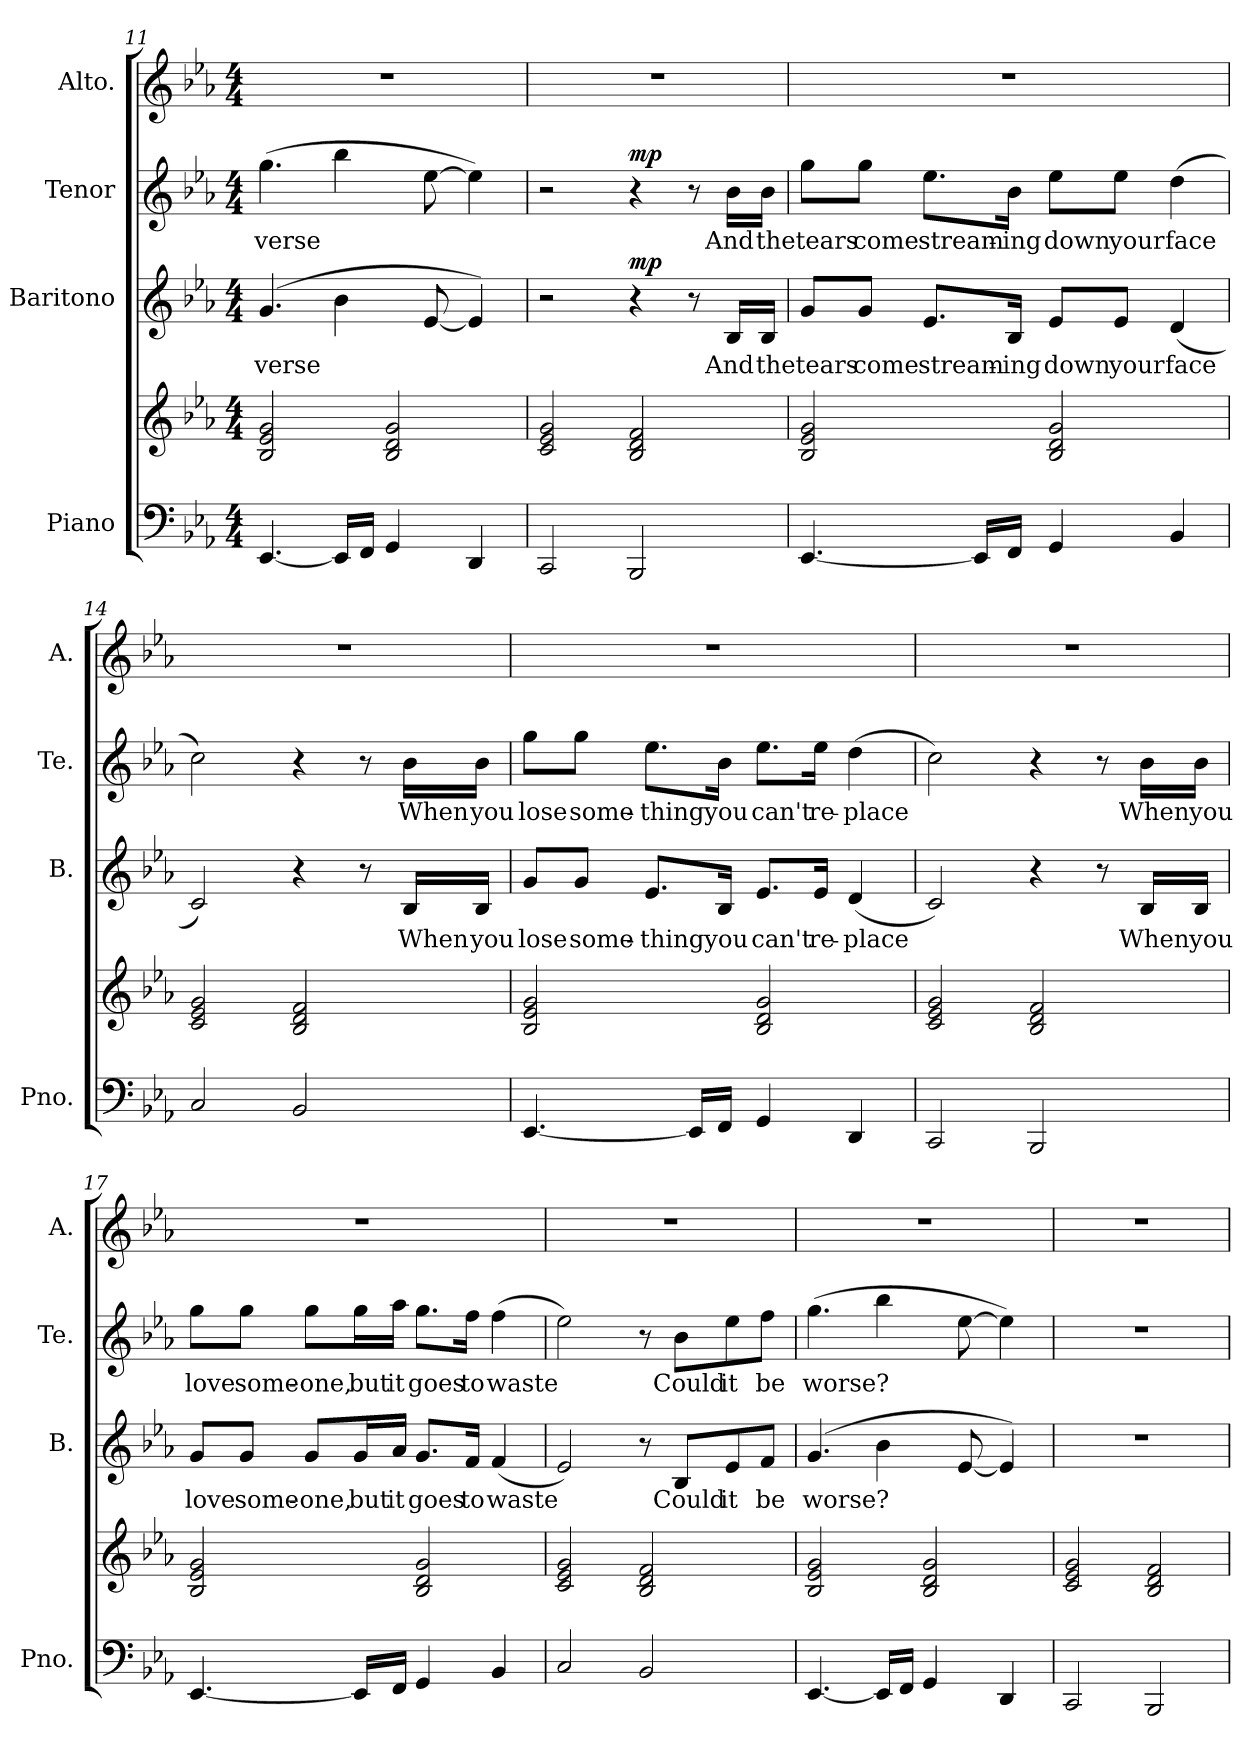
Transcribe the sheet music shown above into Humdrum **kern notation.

**kern	**kern	**kern	**text	**dynam	**kern	**text	**dynam	**kern
*part4	*part4	*part3	*part3	*part3	*part2	*part2	*part2	*part1
*staff5	*staff4	*staff3	*staff3	*staff3	*staff2	*staff2	*staff2	*staff1
*I"Piano	*	*I"Baritono	*	*	*I"Tenor	*	*	*I"Alto.
*I'Pno.	*	*I'B.	*	*	*I'Te.	*	*	*I'A.
*clefF4	*clefG2	*clefG2	*	*	*clefG2	*	*	*clefG2
*k[b-e-a-]	*k[b-e-a-]	*k[b-e-a-]	*	*	*k[b-e-a-]	*	*	*k[b-e-a-]
*M4/4	*M4/4	*M4/4	*	*	*M4/4	*	*	*M4/4
=11	=11	=11	=11	=11	=11	=11	=11	=11
!	!	!	!LO:LY:b	!	!	!LO:LY:b	!	!
[4.EE-/	2B-/ 2e-/ 2g/	(4.g/	-verse	.	(4.gg\	-verse	.	1r
16EE-/LL]	.	4b-\	.	.	4bb-\	.	.	.
16FF/JJ	.	.	.	.	.	.	.	.
4GG/	2B-/ 2d/ 2g/	.	.	.	.	.	.	.
.	.	[8e-/	.	.	[8ee-\	.	.	.
4DD/	.	4e-/])	.	.	4ee-\])	.	.	.
=12	=12	=12	=12	=12	=12	=12	=12	=12
2CC/	2c/ 2e-/ 2g/	2r	.	.	2r	.	.	1r
!	!	!	!	!LO:DY:b	!	!	!LO:DY:b	!
2BBB-/	2B-/ 2d/ 2f/	4r	.	mp	4r	.	mp	.
.	.	8r	.	.	8r	.	.	.
!	!	!	!LO:LY:b	!	!	!LO:LY:b	!	!
.	.	16B-/LL	And	.	16b-\LL	And	.	.
!	!	!	!LO:LY:b	!	!	!LO:LY:b	!	!
.	.	16B-/JJ	the	.	16b-\JJ	the	.	.
=13	=13	=13	=13	=13	=13	=13	=13	=13
!	!	!	!LO:LY:b	!	!	!LO:LY:b	!	!
[4.EE-/	2B-/ 2e-/ 2g/	8g/L	tears	.	8gg\L	tears	.	1r
!	!	!	!LO:LY:b	!	!	!LO:LY:b	!	!
.	.	8g/J	come	.	8gg\J	come	.	.
!	!	!	!LO:LY:b	!	!	!LO:LY:b	!	!
.	.	8.e-/L	stream-	.	8.ee-\L	stream-	.	.
16EE-/LL]	.	.	.	.	.	.	.	.
!	!	!	!LO:LY:b	!	!	!LO:LY:b	!	!
16FF/JJ	.	16B-/Jk	-ing	.	16b-\Jk	-ing	.	.
!	!	!	!LO:LY:b	!	!	!LO:LY:b	!	!
4GG/	2B-/ 2d/ 2g/	8e-/L	down	.	8ee-\L	down	.	.
!	!	!	!LO:LY:b	!	!	!LO:LY:b	!	!
.	.	8e-/J	your	.	8ee-\J	your	.	.
!	!	!	!LO:LY:b	!	!	!LO:LY:b	!	!
4BB-/	.	(4d/	face	.	(4dd\	face	.	.
=14	=14	=14	=14	=14	=14	=14	=14	=14
2C/	2c/ 2e-/ 2g/	2c/)	.	.	2cc\)	.	.	1r
2BB-/	2B-/ 2d/ 2f/	4r	.	.	4r	.	.	.
.	.	8r	.	.	8r	.	.	.
!	!	!	!LO:LY:b	!	!	!LO:LY:b	!	!
.	.	16B-/LL	When	.	16b-\LL	When	.	.
!	!	!	!LO:LY:b	!	!	!LO:LY:b	!	!
.	.	16B-/JJ	you	.	16b-\JJ	you	.	.
!!LO:PB:g=z
=15	=15	=15	=15	=15	=15	=15	=15	=15
!	!	!	!LO:LY:b	!	!	!LO:LY:b	!	!
[4.EE-/	2B-/ 2e-/ 2g/	8g/L	lose	.	8gg\L	lose	.	1r
!	!	!	!LO:LY:b	!	!	!LO:LY:b	!	!
.	.	8g/J	some-	.	8gg\J	some-	.	.
!	!	!	!LO:LY:b	!	!	!LO:LY:b	!	!
.	.	8.e-/L	-thing	.	8.ee-\L	-thing	.	.
16EE-/LL]	.	.	.	.	.	.	.	.
!	!	!	!LO:LY:b	!	!	!LO:LY:b	!	!
16FF/JJ	.	16B-/Jk	you	.	16b-\Jk	you	.	.
!	!	!	!LO:LY:b	!	!	!LO:LY:b	!	!
4GG/	2B-/ 2d/ 2g/	8.e-/L	can't	.	8.ee-\L	can't	.	.
!	!	!	!LO:LY:b	!	!	!LO:LY:b	!	!
.	.	16e-/Jk	re-	.	16ee-\Jk	re-	.	.
!	!	!	!LO:LY:b	!	!	!LO:LY:b	!	!
4DD/	.	(4d/	-place	.	(4dd\	-place	.	.
=16	=16	=16	=16	=16	=16	=16	=16	=16
2CC/	2c/ 2e-/ 2g/	2c/)	.	.	2cc\)	.	.	1r
2BBB-/	2B-/ 2d/ 2f/	4r	.	.	4r	.	.	.
.	.	8r	.	.	8r	.	.	.
!	!	!	!LO:LY:b	!	!	!LO:LY:b	!	!
.	.	16B-/LL	When	.	16b-\LL	When	.	.
!	!	!	!LO:LY:b	!	!	!LO:LY:b	!	!
.	.	16B-/JJ	you	.	16b-\JJ	you	.	.
=17	=17	=17	=17	=17	=17	=17	=17	=17
!	!	!	!LO:LY:b	!	!	!LO:LY:b	!	!
[4.EE-/	2B-/ 2e-/ 2g/	8g/L	love	.	8gg\L	love	.	1r
!	!	!	!LO:LY:b	!	!	!LO:LY:b	!	!
.	.	8g/J	some-	.	8gg\J	some-	.	.
!	!	!	!LO:LY:b	!	!	!LO:LY:b	!	!
.	.	8g/L	-one,	.	8gg\L	-one,	.	.
!	!	!	!LO:LY:b	!	!	!LO:LY:b	!	!
16EE-/LL]	.	16g/L	but	.	16gg\L	but	.	.
!	!	!	!LO:LY:b	!	!	!LO:LY:b	!	!
16FF/JJ	.	16a-/JJ	it	.	16aa-\JJ	it	.	.
!	!	!	!LO:LY:b	!	!	!LO:LY:b	!	!
4GG/	2B-/ 2d/ 2g/	8.g/L	goes	.	8.gg\L	goes	.	.
!	!	!	!LO:LY:b	!	!	!LO:LY:b	!	!
.	.	16f/Jk	to	.	16ff\Jk	to	.	.
!	!	!	!LO:LY:b	!	!	!LO:LY:b	!	!
4BB-/	.	(4f/	waste	.	(4ff\	waste	.	.
=18	=18	=18	=18	=18	=18	=18	=18	=18
2C/	2c/ 2e-/ 2g/	2e-/)	.	.	2ee-\)	.	.	1r
2BB-/	2B-/ 2d/ 2f/	8r	.	.	8r	.	.	.
!	!	!	!LO:LY:b	!	!	!LO:LY:b	!	!
.	.	8B-/L	Could	.	8b-\L	Could	.	.
!	!	!	!LO:LY:b	!	!	!LO:LY:b	!	!
.	.	8e-/	it	.	8ee-\	it	.	.
!	!	!	!LO:LY:b	!	!	!LO:LY:b	!	!
.	.	8f/J	be	.	8ff\J	be	.	.
!!LO:LB:g=z
=19	=19	=19	=19	=19	=19	=19	=19	=19
!	!	!	!LO:LY:b	!	!	!LO:LY:b	!	!
[4.EE-/	2B-/ 2e-/ 2g/	(4.g/	worse?	.	(4.gg\	worse?	.	1r
16EE-/LL]	.	4b-\	.	.	4bb-\	.	.	.
16FF/JJ	.	.	.	.	.	.	.	.
4GG/	2B-/ 2d/ 2g/	.	.	.	.	.	.	.
.	.	[8e-/	.	.	[8ee-\	.	.	.
4DD/	.	4e-/])	.	.	4ee-\])	.	.	.
=20	=20	=20	=20	=20	=20	=20	=20	=20
2CC/	2c/ 2e-/ 2g/	1r	.	.	1r	.	.	1r
2BBB-/	2B-/ 2d/ 2f/	.	.	.	.	.	.	.
=	=	=	=	=	=	=	=	=
*-	*-	*-	*-	*-	*-	*-	*-	*-
